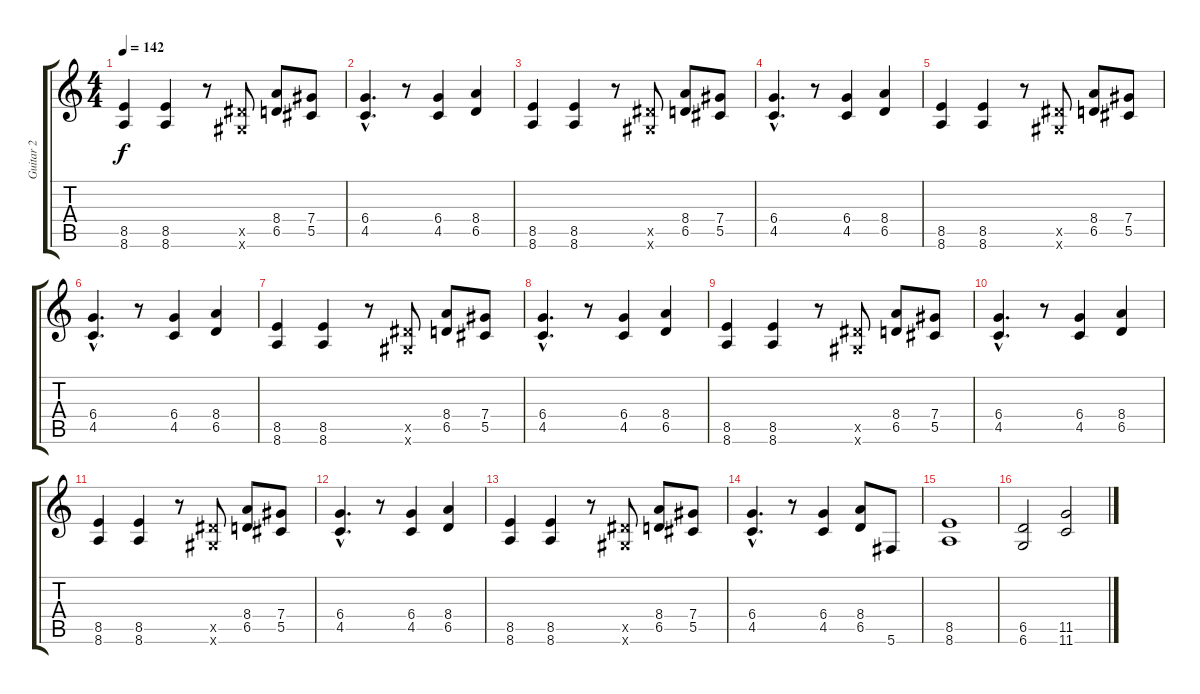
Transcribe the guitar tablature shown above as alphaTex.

\track ("Guitar 2" "Guitar 2") {instrument distortionguitar}
\staff {score tabs}
\tuning (Eb4 Bb3 Gb3 Db3 Ab2 Db2) {hide}
\ts (4 4)
\tempo 142
\clef g2
\ks c
(8.5 8.6).4{dy f} (8.5 8.6).4 r.8 (7.5{x} 7.6{x}).8 (8.4 6.5).8 (7.4 5.5).8 |
(6.4{hac} 4.5{hac}).4{d} r.8 (6.4 4.5).4 (8.4 6.5).4 |
(8.5 8.6).4 (8.5 8.6).4 r.8 (7.5{x} 7.6{x}).8 (8.4 6.5).8 (7.4 5.5).8 |
(6.4{hac} 4.5{hac}).4{d} r.8 (6.4 4.5).4 (8.4 6.5).4 |
(8.5 8.6).4 (8.5 8.6).4 r.8 (7.5{x} 7.6{x}).8 (8.4 6.5).8 (7.4 5.5).8 |
(6.4{hac} 4.5{hac}).4{d} r.8 (6.4 4.5).4 (8.4 6.5).4 |
(8.5 8.6).4 (8.5 8.6).4 r.8 (7.5{x} 7.6{x}).8 (8.4 6.5).8 (7.4 5.5).8 |
(6.4{hac} 4.5{hac}).4{d} r.8 (6.4 4.5).4 (8.4 6.5).4 |
(8.5 8.6).4 (8.5 8.6).4 r.8 (7.5{x} 7.6{x}).8 (8.4 6.5).8 (7.4 5.5).8 |
(6.4{hac} 4.5{hac}).4{d} r.8 (6.4 4.5).4 (8.4 6.5).4 |
(8.5 8.6).4 (8.5 8.6).4 r.8 (7.5{x} 7.6{x}).8 (8.4 6.5).8 (7.4 5.5).8 |
(6.4{hac} 4.5{hac}).4{d} r.8 (6.4 4.5).4 (8.4 6.5).4 |
(8.5 8.6).4 (8.5 8.6).4 r.8 (7.5{x} 7.6{x}).8 (8.4 6.5).8 (7.4 5.5).8 |
(6.4{hac} 4.5{hac}).4{d} r.8 (6.4 4.5).4 (8.4 6.5).8 5.6.8 |
(8.5 8.6).1 |
(6.5 6.6).2 (11.5 11.6).2
